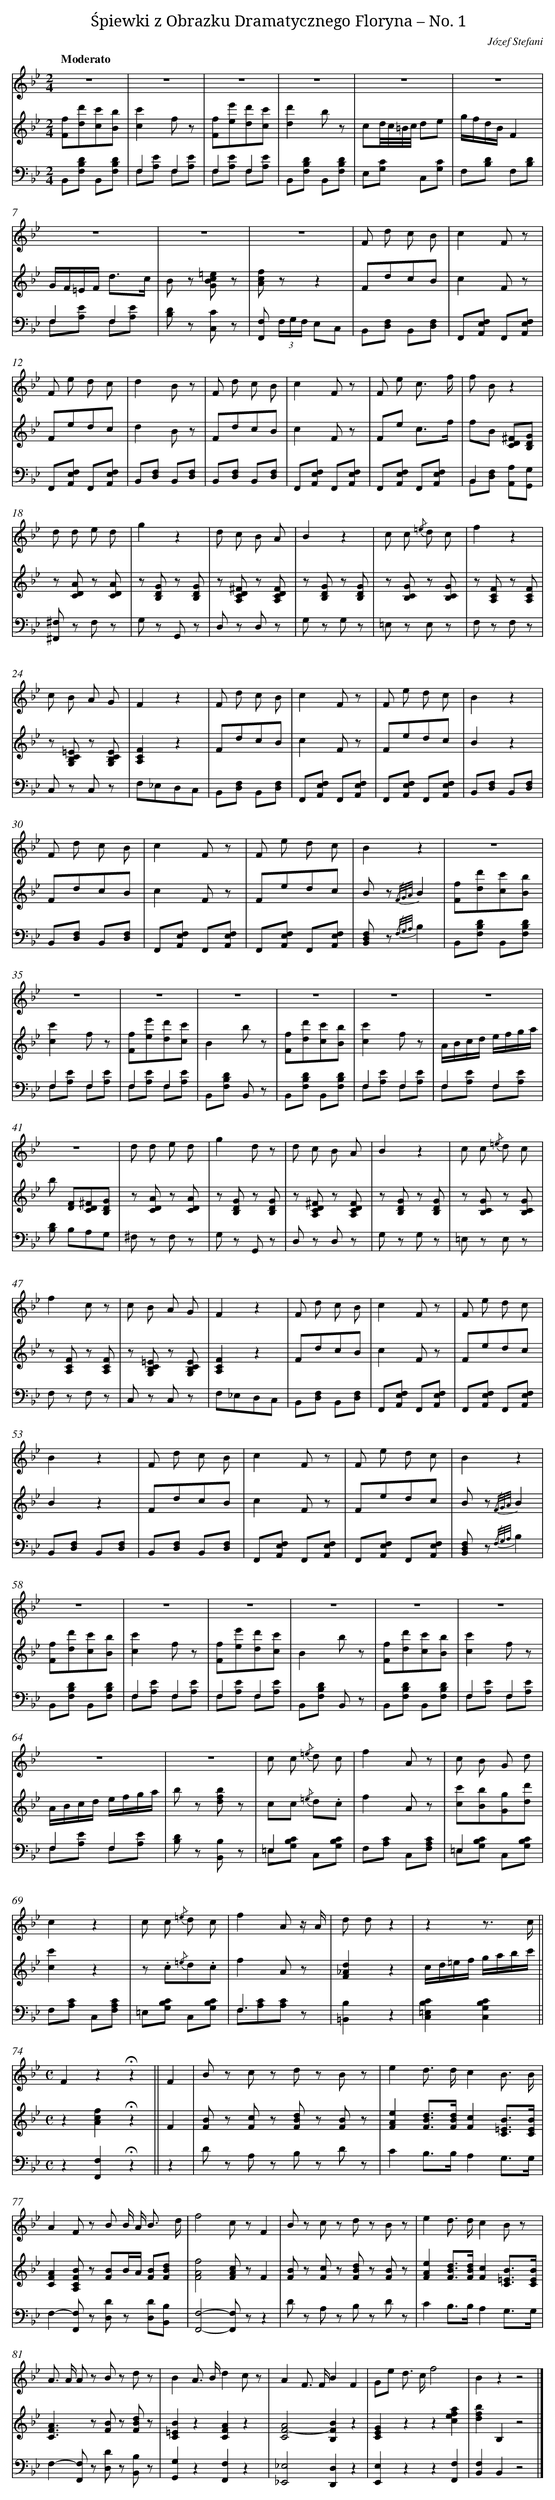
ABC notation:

X:1
T: Śpiewki z Obrazku Dramatycznego Floryna – No. 1
C: Józef Stefani
L: 1/8
M: 2/4
Q: "Moderato"
V: 1 clef=treble
V: 2 clef=treble
V: 3 clef=bass
K: Bb
[V:1] z4 |
[V:2] [fF][d'd][c'c][bB] |
[V:3] B,,[DB,F,] B,,[DB,F,] |
[V:1] z4 |
[V:2] [c'2c2]f z |
[V:3] F,2F,2 & F,[EA,] F,[EA,] |
[V:1] z4 |
[V:2] [fF][e'e][d'd][c'c] |
[V:3] F,2F,2 & F,[EA,] F,[EA,] |
[V:1] z4 |
[V:2] [d'2d2]b z |
[V:3] B,,[DB,F,] B,,[DB,F,] |
[V:1] z4 |
[V:2] cd//c//=B//c// de |
[V:3] E,[CG,] C,[CG,] |
[V:1] z4 |
[V:2] g/f/d/B/F2 |
[V:3] F,[DB,] F,[DB,] |
[V:1] z4 |
[V:2] G/F/=E/F< dc/ |
[V:3] F,2F,2 & F,[EA,] F,[EA,] |
[V:1] z4 |
[V:2] B z [=ecBG] z |
[V:3] [DB,] z [CC,] z |
[V:1] z4 |
[V:2] [fcA] zz2 |
[V:3] [F,F,,] (3F,/G,/F,/ E,C, |
[V:1] F d c B |
[V:2] FdcB |
[V:3] B,,[F,D,] B,,[F,D,] |
[V:1] c2F z |
[V:2] c2F z |
[V:3] F,,[F,E,A,,] F,,[F,E,A,,] |
[V:1] F e d c |
[V:2] Fedc |
[V:3] F,,[F,E,A,,] F,,[F,E,A,,] |
[V:1] d2B z |
[V:2] d2B z |
[V:3] B,,[F,D,] B,,[F,D,] |
[V:1] F d c B |
[V:2] FdcB |
[V:3] B,,[F,D,] B,,[F,D,] |
[V:1] c2F z |
[V:2] c2F z |
[V:3] F,,[F,E,A,,] F,,[F,E,A,,] |
[V:1] F e c3/ f/ |
[V:2] Fe c3/f/ |
[V:3] F,,[F,E,A,,] F,,[F,E,A,,] |
[V:1] f Bz2 |
[V:2] fB [^FDC][GDB,] |
[V:3] B,,2x2 & B,,[F,D,] [A,A,,][G,G,,] |
[V:1] d d e d |
[V:2] z [ADC] z [ADC] |
[V:3] [^F,^F,,] z F, z |
[V:1] g2z2 |
[V:2] z [GDB,] z [GDB,] |
[V:3] G, z G,, z |
[V:1] d c B A |
[V:2] z [^FDCA,] z [FDCA,] |
[V:3] D, z D, z |
[V:1] B2z2 |
[V:2] z [GDB,] z [GDB,] |
[V:3] G, z G, z |
[V:1] c c {/=e} d c |
[V:2] z [GCB,] z [GCB,] |
[V:3] =E, z E, z |
[V:1] f2z2 |
[V:2] z [FCA,] z [FCA,] |
[V:3] F, z F, z |
[V:1] c B A G |
[V:2] z [=ECB,G,] z [ECB,G,] |
[V:3] C, z C, z |
[V:1] F2z2 |
[V:2] [F2C2A,2]z2 |
[V:3] F,_E,D,C, |
[V:1] F d c B |
[V:2] FdcB |
[V:3] B,,[F,D,] B,,[F,D,] |
[V:1] c2F z |
[V:2] c2F z |
[V:3] F,,[F,E,A,,] F,,[F,E,A,,] |
[V:1] F e d c |
[V:2] Fedc |
[V:3] F,,[F,E,A,,] F,,[F,E,A,,] |
[V:1] B2z2 |
[V:2] B2z2 |
[V:3] B,,[F,D,] B,,[F,D,] |
[V:1] F d c B |
[V:2] FdcB |
[V:3] B,,[F,D,] B,,[F,D,] |
[V:1] c2F z |
[V:2] c2F z |
[V:3] F,,[F,E,A,,] F,,[F,E,A,,] |
[V:1] F e d c |
[V:2] Fedc |
[V:3] F,,[F,E,A,,] F,,[F,E,A,,] |
[V:1] B2z2 |
[V:2] B z {/F/G/A/}B2 |
[V:3] [F,D,B,,] z {/F,/G,/A,/}B,2 |
[V:1] z4 |
[V:2] [fF][d'd][c'c][bB] |
[V:3] B,,[DB,F,] B,,[DB,F,] |
[V:1] z4 |
[V:2] [c'2c2]f z |
[V:3] F,2F,2 & F,[EA,] F,[EA,] |
[V:1] z4 |
[V:2] [fF][e'e][d'd][c'c] |
[V:3] F,2F,2 & F,[EA,] F,[EA,] |
[V:1] z4 |
[V:2] B2b z |
[V:3] B,,[DB,F,] B,, z |
[V:1] z4 |
[V:2] [fF][d'd][c'c][bB] |
[V:3] B,,[DB,F,] B,,[DB,F,] |
[V:1] z4 |
[V:2] [c'2c2]f z |
[V:3] F,2F,2 & F,[EA,] F,[EA,] |
[V:1] z4 |
[V:2] A/B/c/d/ e/f/g/a/ |
[V:3] F,2F,2 & F,[EA,] F,[EA,] |
[V:1] z4 |
[V:2] b [FD][^FDC][GDB,] |
[V:3] [DB,] B,A,G, |
[V:1] d d e d |
[V:2] z [ADC] z [ADC] |
[V:3] ^F, z F, z |
[V:1] g2d z |
[V:2] z [GDB,] z [GDB,] |
[V:3] G, z G,, z |
[V:1] d c B A |
[V:2] z [^FDCA,] z [FDCA,] |
[V:3] D, z D, z |
[V:1] B2z2 |
[V:2] z [GDB,] z [GDB,] |
[V:3] G, z G, z |
[V:1] c c {/=e} d c |
[V:2] z [GCB,] z [GCB,] |
[V:3] =E, z E, z |
[V:1] f2c z |
[V:2] z [FCA,] z [FCA,] |
[V:3] F, z F, z |
[V:1] c B A G |
[V:2] z [=ECB,G,] z [ECB,G,] |
[V:3] C, z C, z |
[V:1] F2z2 |
[V:2] [F2C2A,2]z2 |
[V:3] F,_E,D,C, |
[V:1] F d c B |
[V:2] FdcB |
[V:3] B,,[F,D,] B,,[F,D,] |
[V:1] c2F z |
[V:2] c2F z |
[V:3] F,,[F,E,A,,] F,,[F,E,A,,] |
[V:1] F e d c |
[V:2] Fedc |
[V:3] F,,[F,E,A,,] F,,[F,E,A,,] |
[V:1] B2z2 |
[V:2] B2z2 |
[V:3] B,,[F,D,] B,,[F,D,] |
[V:1] F d c B |
[V:2] FdcB |
[V:3] B,,[F,D,] B,,[F,D,] |
[V:1] c2F z |
[V:2] c2F z |
[V:3] F,,[F,E,A,,] F,,[F,E,A,,] |
[V:1] F e d c |
[V:2] Fedc |
[V:3] F,,[F,E,A,,] F,,[F,E,A,,] |
[V:1] B2z2 |
[V:2] B z {/F/G/A/}B2 |
[V:3] [F,D,B,,] z {/F,/G,/A,/}B,2 |
[V:1] z4 |
[V:2] [fF][d'd][c'c][bB] |
[V:3] B,,[DB,F,] B,,[DB,F,] |
[V:1] z4 |
[V:2] [c'2c2]f z |
[V:3] F,2F,2 & F,[EA,] F,[EA,] |
[V:1] z4 |
[V:2] [fF][e'e][d'd][c'c] |
[V:3] F,2F,2 & F,[EA,] F,[EA,] |
[V:1] z4 |
[V:2] B2b z |
[V:3] B,,[DB,F,] B,, z |
[V:1] z4 |
[V:2] [fF][d'd][c'c][bB] |
[V:3] B,,[DB,F,] B,,[DB,F,] |
[V:1] z4 |
[V:2] [c'2c2]f z |
[V:3] F,2F,2 & F,[EA,] F,[EA,] |
[V:1] z4 |
[V:2] A/B/c/d/ e/f/g/a/ |
[V:3] F,2F,2 & F,[EA,] F,[EA,] |
[V:1] z4 |
[V:2] b z [bfd] z |
[V:3] [DB,] z [B,B,,] z |
[V:1] c c {/=e} d c |
[V:2] cc {/=e} d.c |
[V:3] =E,2x2 & =E,[CB,G,] C,[CB,G,] |
[V:1] f2A z |
[V:2] f2A z |
[V:3] F,[CA,] C,[CA,F,] |
[V:1] c B G d |
[V:2] [c'c][bB][gG][d'd] |
[V:3] =E,2x2 & =E,[CB,G,] C,[CB,G,] |
[V:1] c2z2 |
[V:2] [c'2c2]z2 |
[V:3] F,[CA,] C,[CA,F,] |
[V:1] c c {/=e} d c |
[V:2] z .c{/=e}d.c |
[V:3] =E,[CB,G,] C,[CB,G,] |
[V:1] f2A z/ A/ |
[V:2] f2A z |
[V:3] F,3z & F,[CA,][CA,] x |
[V:1] d dz2 |
[V:2] [d2_A2F2]z2 |
[V:3] [B,2=B,,2]z2 |
[V:1] z2z3/ c/ ||
[V:2] c/d/=e/f/ g/a/b/c'/ ||
[V:3] [C2B,2=E,2C,2][C2B,2G,2C,2] ||
[V:1]  [K:Bb] [M:C]F2z2!fermata!z2 ||
[V:2]  [K:Bb] [M:C]z2[f2c2A2]!fermata!z2 ||
[V:3]  [K:Bb] [M:C]z2[F,2F,,2]!fermata!z2 ||
[V:1]  [K:Bb] F2 [I:setbarnb 75]|
[V:2]  [K:Bb] F2 |
[V:3]  [K:Bb] z2 |
[V:1] B z c z d z B z |
[V:2] [BF] z [cF] z [dBF] z [BF] z |
[V:3] D z A, z B, z D z |
[V:1] e2d> dc2B3/ B/ |
[V:2] [e2A2F2][dBF]>[dBF][c2F2][B3/=E3/C3/][B/E/C/] |
[V:3] C2B,>B,A,2G,3/G,/ |
[V:1] A2F z B B/ A< B d/ |
[V:2] [A2F2C2][BFCA,] z [BF]B/A/ [BF][dBF] |
[V:3] F,2-[F,F,,] z [DD,] z [DD,][B,B,,] |
[V:1] f4c zF2 |
[V:2] [f4A4F4][cAF] zF2 |
[V:3] [F,4F,,4]-[F,F,,] zz2 |
[V:1] B z c z d z B z |
[V:2] [BF] z [cF] z [dBF] z [BF] z |
[V:3] D z A, z B, z D z |
[V:1] e2d> dc2B z |
[V:2] [e2A2F2][dBF]>[dBF][c2F2][B3/=E3/C3/][B/E/C/] |
[V:3] C2B,>B,A,2G,3/G,/ |
[V:1] A> A A z B z d z |
[V:2] [A2F2C2]>z2 [BF] z [dBF] z |
[V:3] F,2-[F,F,,] z [DD,] z [B,B,,] z |
[V:1] B2A> Bd2c z |
[V:2] [B2=E2C2]z2[A2F2C2]z2 |
[V:3] [G,2G,,2]z2[F,2F,,2]z2 |
[V:1] A2F> FB2F2 |
[V:2] [A4F4-C4][B2F2B,2]z2 |
[V:3] [_E,4_E,,4][D,2D,,2]z2 |
[V:1] Ge d> cf4 |
[V:2] [G2E2C2]z2z2[a2f2e2c2] |
[V:3] [E,2E,,2]z2z2[F,2F,,2] |
[V:1] B2z2z4 |]
[V:2] [b2f2d2]B,2z4 |]
[V:3] [F,2B,,2]B,,2z4 |]
